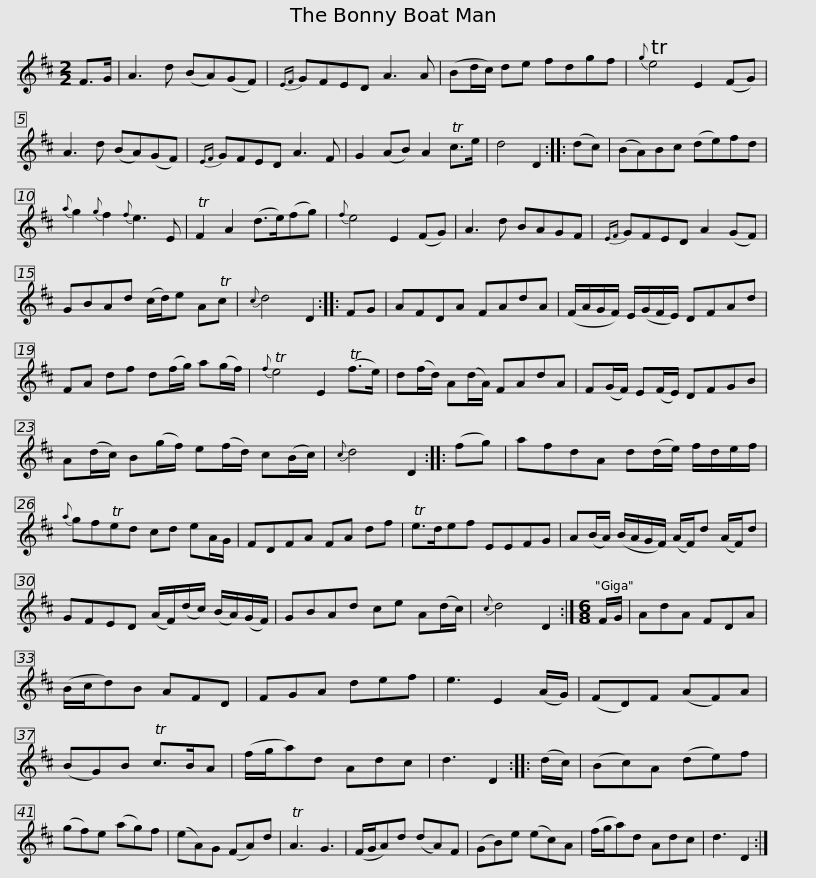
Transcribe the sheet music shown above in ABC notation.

X:1
L:1/8
M:2/2
I:linebreak $
K:D
V:1 treble
V:1
 F>G | A3 d (BA)(GF) |{EF} GFED A3 A | (Bd/c/) de fdgf |{g} Te4 E2 (FG) | %5
 A3 d (BA)(GF) |${EF} GFED A3 F | G2 (AB) A2 Tc>e | d4 D2 :: (dc) | %10
 (BA)Bc (de)fd |{a} g2{g} f2{f} e3 E | TF2 A2 (d>e)(fg) |${f} e4 E2 (FG) | A3 d BAGF | %15
{EF} GFED A2 (GF) | GBAd (c/d/)e ATc |{c} d4 D2 :: FG | AFDA FAdA |$ %20
 (F/A/G/F/) E/(G/F/E/) DFAd | FA df d(f/g/) a(g/f/) |{f} Te4 E2 (Tf>e) | d(f/d/) A(d/A/) FAdA |$ F(G/F/) E(F/E/) DFGB | %25
 A(d/c/) B(g/f/) e(f/d/) c(B/c/) |{c} d4 D2 :: (fg) | afdA d(d/e/) f/d/e/f/ |${a} gfTed cd eA/G/ | %30
 FDFA FA df | Te>def EEFG | A(B/A/) (B/A/G/F/) (A/F/)d (A/F/)d |$ GFED (A/F/)(d/c/) (B/A/)(G/F/) | GBAd ce A(d/c/) | %35
{c} d4 D2 :|[M:6/8] F/G/ | AdA FDA | (B/c/d)B AFD |$ FGA def | %40
 e3 E2 (A/G/) | (FD)F (AF)A | (BG)B Tc>BA | (f/g/a)d Adc | d3 D2 :: %45
 (d/c/) | (Bc)A (de)f |$ (gf)e (ag)f | (eA)G (FA)d | TA3 G3 | %50
 (F/G/A)d (dA)F | (GB)e (ec)A | (f/g/a)d Adc | d3 D2 :| %54
